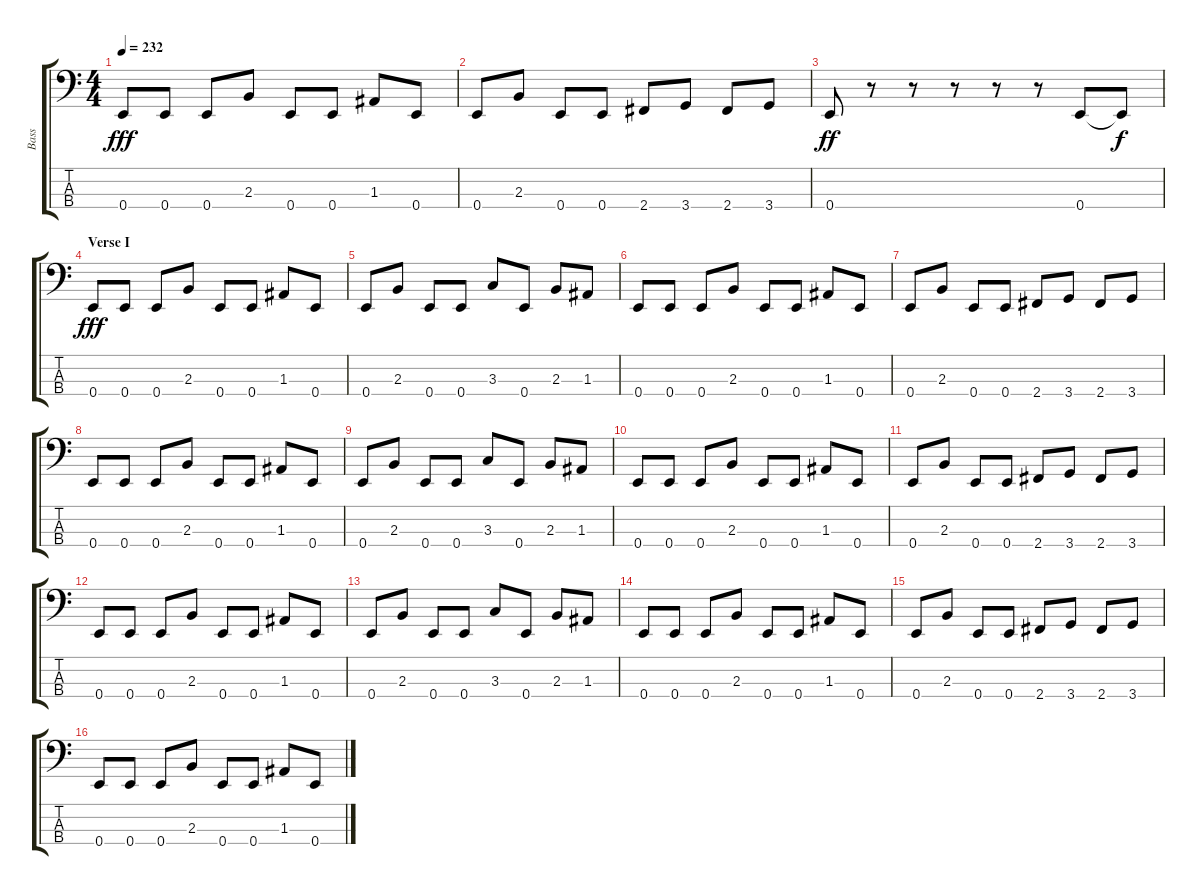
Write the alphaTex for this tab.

\track ("Bass" "Bass") {instrument electricbassfinger}
\staff {score tabs}
\tuning (G2 D2 A1 E1) {hide}
\ts (4 4)
\tempo 232
\clef f4
\ks c
0.4.8{dy fff} 0.4.8 0.4.8 2.3.8 0.4.8 0.4.8 1.3.8 0.4.8 |
0.4.8 2.3.8 0.4.8 0.4.8 2.4.8 3.4.8 2.4.8 3.4.8 |
0.4.8{dy ff} r.8 r.8 r.8 r.8 r.8 0.4.8 0.4{t}.8{dy f} |
\section ("" "Verse I")
0.4.8{dy fff} 0.4.8 0.4.8 2.3.8 0.4.8 0.4.8 1.3.8 0.4.8 |
0.4.8 2.3.8 0.4.8 0.4.8 3.3.8 0.4.8 2.3.8 1.3.8 |
0.4.8 0.4.8 0.4.8 2.3.8 0.4.8 0.4.8 1.3.8 0.4.8 |
0.4.8 2.3.8 0.4.8 0.4.8 2.4.8 3.4.8 2.4.8 3.4.8 |
0.4.8 0.4.8 0.4.8 2.3.8 0.4.8 0.4.8 1.3.8 0.4.8 |
0.4.8 2.3.8 0.4.8 0.4.8 3.3.8 0.4.8 2.3.8 1.3.8 |
0.4.8 0.4.8 0.4.8 2.3.8 0.4.8 0.4.8 1.3.8 0.4.8 |
0.4.8 2.3.8 0.4.8 0.4.8 2.4.8 3.4.8 2.4.8 3.4.8 |
0.4.8 0.4.8 0.4.8 2.3.8 0.4.8 0.4.8 1.3.8 0.4.8 |
0.4.8 2.3.8 0.4.8 0.4.8 3.3.8 0.4.8 2.3.8 1.3.8 |
0.4.8 0.4.8 0.4.8 2.3.8 0.4.8 0.4.8 1.3.8 0.4.8 |
0.4.8 2.3.8 0.4.8 0.4.8 2.4.8 3.4.8 2.4.8 3.4.8 |
0.4.8 0.4.8 0.4.8 2.3.8 0.4.8 0.4.8 1.3.8 0.4.8
